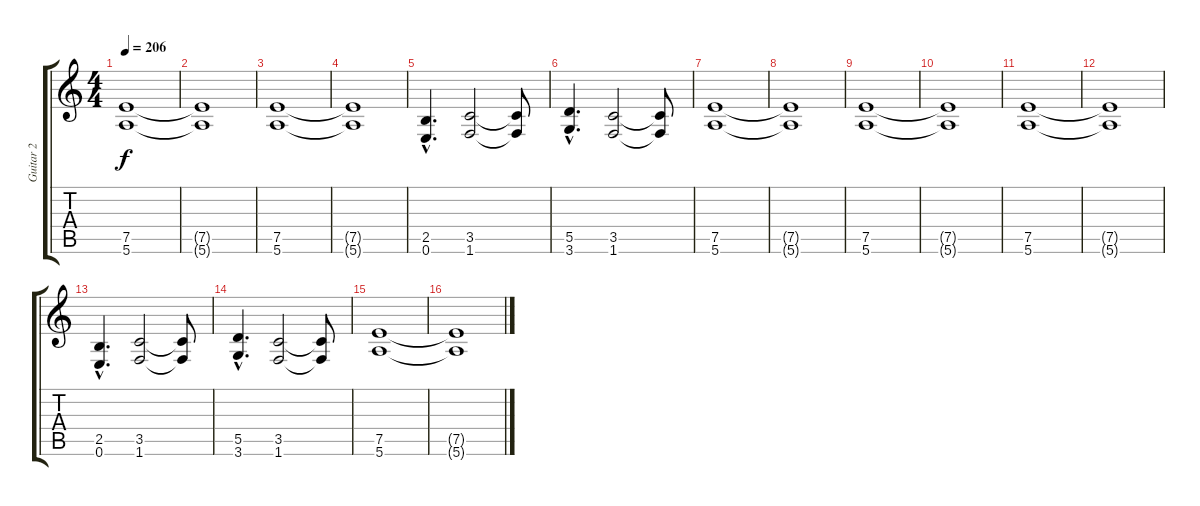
\track ("Guitar 2" "Guitar 2") {instrument distortionguitar}
\staff {score tabs}
\tuning (E4 B3 G3 D3 A2 E2) {hide}
\ts (4 4)
\tempo 206
\clef g2
\ks c
(7.5 5.6).1{dy f} |
(7.5{t} 5.6{t}).1 |
(7.5 5.6).1 |
(7.5{t} 5.6{t}).1 |
(2.5{hac} 0.6{hac}).4{d} (3.5 1.6).2 (3.5{t} 1.6{t}).8 |
(5.5{hac} 3.6{hac}).4{d} (3.5 1.6).2 (3.5{t} 1.6{t}).8 |
(7.5 5.6).1 |
(7.5{t} 5.6{t}).1 |
(7.5 5.6).1 |
(7.5{t} 5.6{t}).1 |
(7.5 5.6).1 |
(7.5{t} 5.6{t}).1 |
(2.5{hac} 0.6{hac}).4{d} (3.5 1.6).2 (3.5{t} 1.6{t}).8 |
(5.5{hac} 3.6{hac}).4{d} (3.5 1.6).2 (3.5{t} 1.6{t}).8 |
(7.5 5.6).1 |
(7.5{t} 5.6{t}).1
